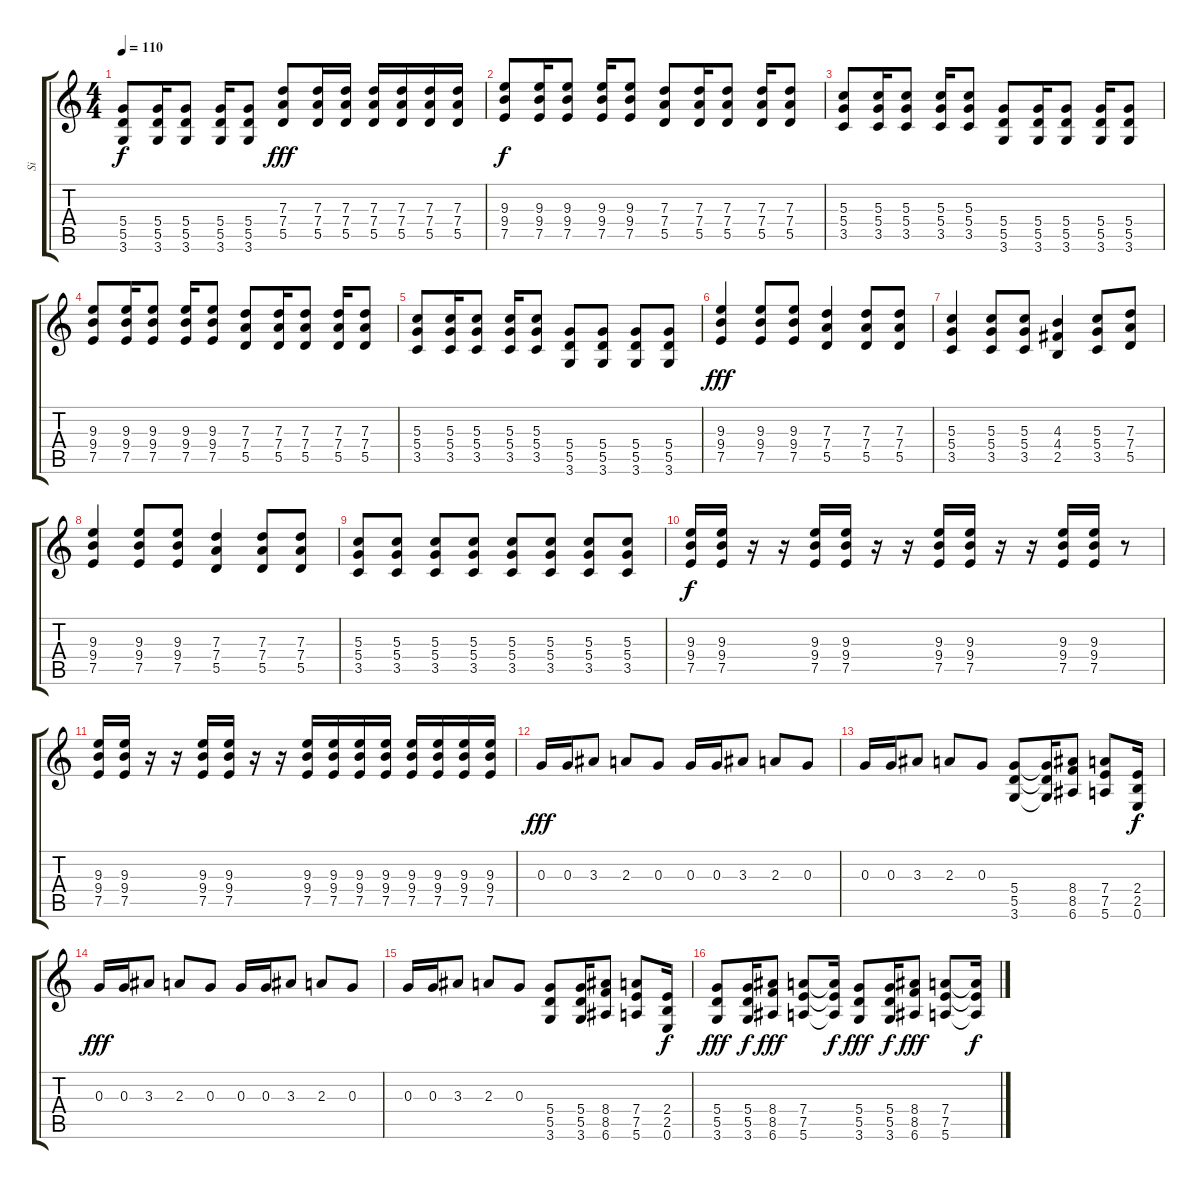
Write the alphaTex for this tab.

\track ("Si" "Si") {instrument overdrivenguitar}
\staff {score tabs}
\tuning (E4 B3 G3 D3 A2 E2) {hide}
\ts (4 4)
\tempo 110
\clef g2
\ks c
(5.4 5.5 3.6).8{dy f} (5.4 5.5 3.6).16 (5.4 5.5 3.6).8 (5.4 5.5 3.6).16 (5.4 5.5 3.6).8 (7.3 7.4 5.5).8{dy fff} (7.3 7.4 5.5).16 (7.3 7.4 5.5).16 (7.3 7.4 5.5).16 (7.3 7.4 5.5).16 (7.3 7.4 5.5).16 (7.3 7.4 5.5).16 |
(9.3 9.4 7.5).8{dy f} (9.3 9.4 7.5).16 (9.3 9.4 7.5).8 (9.3 9.4 7.5).16 (9.3 9.4 7.5).8 (7.3 7.4 5.5).8 (7.3 7.4 5.5).16 (7.3 7.4 5.5).8 (7.3 7.4 5.5).16 (7.3 7.4 5.5).8 |
(5.3 5.4 3.5).8 (5.3 5.4 3.5).16 (5.3 5.4 3.5).8 (5.3 5.4 3.5).16 (5.3 5.4 3.5).8 (5.4 5.5 3.6).8 (5.4 5.5 3.6).16 (5.4 5.5 3.6).8 (5.4 5.5 3.6).16 (5.4 5.5 3.6).8 |
(9.3 9.4 7.5).8 (9.3 9.4 7.5).16 (9.3 9.4 7.5).8 (9.3 9.4 7.5).16 (9.3 9.4 7.5).8 (7.3 7.4 5.5).8 (7.3 7.4 5.5).16 (7.3 7.4 5.5).8 (7.3 7.4 5.5).16 (7.3 7.4 5.5).8 |
(5.3 5.4 3.5).8 (5.3 5.4 3.5).16 (5.3 5.4 3.5).8 (5.3 5.4 3.5).16 (5.3 5.4 3.5).8 (5.4 5.5 3.6).8 (5.4 5.5 3.6).8 (5.4 5.5 3.6).8 (5.4 5.5 3.6).8 |
(9.3 9.4 7.5).4{dy fff} (9.3 9.4 7.5).8 (9.3 9.4 7.5).8 (7.3 7.4 5.5).4 (7.3 7.4 5.5).8 (7.3 7.4 5.5).8 |
(5.3 5.4 3.5).4 (5.3 5.4 3.5).8 (5.3 5.4 3.5).8 (4.3 4.4 2.5).4 (5.3 5.4 3.5).8 (7.3 7.4 5.5).8 |
(9.3 9.4 7.5).4 (9.3 9.4 7.5).8 (9.3 9.4 7.5).8 (7.3 7.4 5.5).4 (7.3 7.4 5.5).8 (7.3 7.4 5.5).8 |
(5.3 5.4 3.5).8 (5.3 5.4 3.5).8 (5.3 5.4 3.5).8 (5.3 5.4 3.5).8 (5.3 5.4 3.5).8 (5.3 5.4 3.5).8 (5.3 5.4 3.5).8 (5.3 5.4 3.5).8 |
(9.3 9.4 7.5).16{dy f} (9.3 9.4 7.5).16 r.16 r.16 (9.3 9.4 7.5).16 (9.3 9.4 7.5).16 r.16 r.16 (9.3 9.4 7.5).16 (9.3 9.4 7.5).16 r.16 r.16 (9.3 9.4 7.5).16 (9.3 9.4 7.5).16 r.8 |
(9.3 9.4 7.5).16 (9.3 9.4 7.5).16 r.16 r.16 (9.3 9.4 7.5).16 (9.3 9.4 7.5).16 r.16 r.16 (9.3 9.4 7.5).16 (9.3 9.4 7.5).16 (9.3 9.4 7.5).16 (9.3 9.4 7.5).16 (9.3 9.4 7.5).16 (9.3 9.4 7.5).16 (9.3 9.4 7.5).16 (9.3 9.4 7.5).16 |
0.3.16{dy fff volume 16} 0.3.16 3.3.8 2.3.8 0.3.8 0.3.16 0.3.16 3.3.8 2.3.8 0.3.8 |
0.3.16{volume 16} 0.3.16 3.3.8 2.3.8 0.3.8 (5.4 5.5 3.6).8 (5.4{t} 5.5{t} 3.6{t}).16 (8.4 8.5 6.6).8 (7.4 7.5 5.6).8 (2.4 2.5 0.6).16{dy f} |
0.3.16{dy fff volume 16} 0.3.16 3.3.8 2.3.8 0.3.8 0.3.16 0.3.16 3.3.8 2.3.8 0.3.8 |
0.3.16{volume 16} 0.3.16 3.3.8 2.3.8 0.3.8 (5.4 5.5 3.6).8 (5.4 5.5 3.6).16 (8.4 8.5 6.6).8 (7.4 7.5 5.6).8 (2.4 2.5 0.6).16{dy f} |
(5.4 5.5 3.6).8{dy fff volume 16} (5.4 5.5 3.6).16{dy f} (8.4 8.5 6.6).8{dy fff} (7.4 7.5 5.6).8 (7.4{t} 7.5{t} 5.6{t}).16{dy f} (5.4 5.5 3.6).8{dy fff volume 16} (5.4 5.5 3.6).16{dy f} (8.4 8.5 6.6).8{dy fff} (7.4 7.5 5.6).8 (7.4{t} 7.5{t} 5.6{t}).16{dy f}
